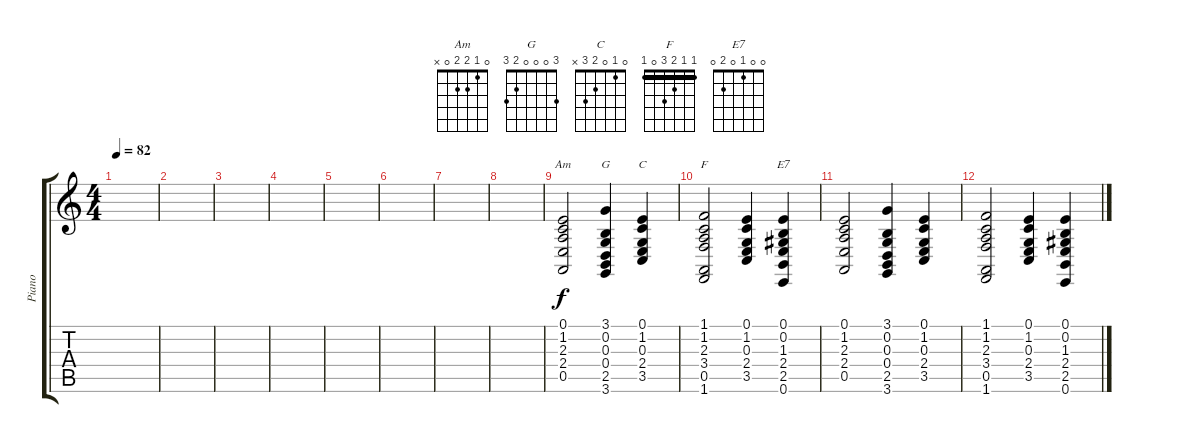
\track ("Piano" "Piano") {instrument brightacousticpiano}
\staff {score tabs}
\tuning (E4 B3 G3 D3 A2 E2) {hide}
\chord ("Am" 0 1 2 2 0 x)
\chord ("G" 3 0 0 0 2 3)
\chord ("C" 0 1 0 2 3 x)
\chord ("F" 1 1 2 3 0 1) {barre 1}
\chord ("E7" 0 0 1 0 2 0)
\ts (4 4)
\tempo 82
\clef g2
\ks c
|
|
|
|
|
|
|
|
(0.1 1.2 2.3 2.4 0.5).2{ch "Am"} (3.1 0.2 0.3 0.4 2.5 3.6).4{ch "G"} (0.1 1.2 0.3 2.4 3.5).4{ch "C"} |
(1.1 1.2 2.3 3.4 0.5 1.6).2{ch "F"} (0.1 1.2 0.3 2.4 3.5).4 (0.1 0.2 1.3 2.4 2.5 0.6).4{ch "E7"} |
(0.1 1.2 2.3 2.4 0.5).2 (3.1 0.2 0.3 0.4 2.5 3.6).4 (0.1 1.2 0.3 2.4 3.5).4 |
(1.1 1.2 2.3 3.4 0.5 1.6).2 (0.1 1.2 0.3 2.4 3.5).4 (0.1 0.2 1.3 2.4 2.5 0.6).4
